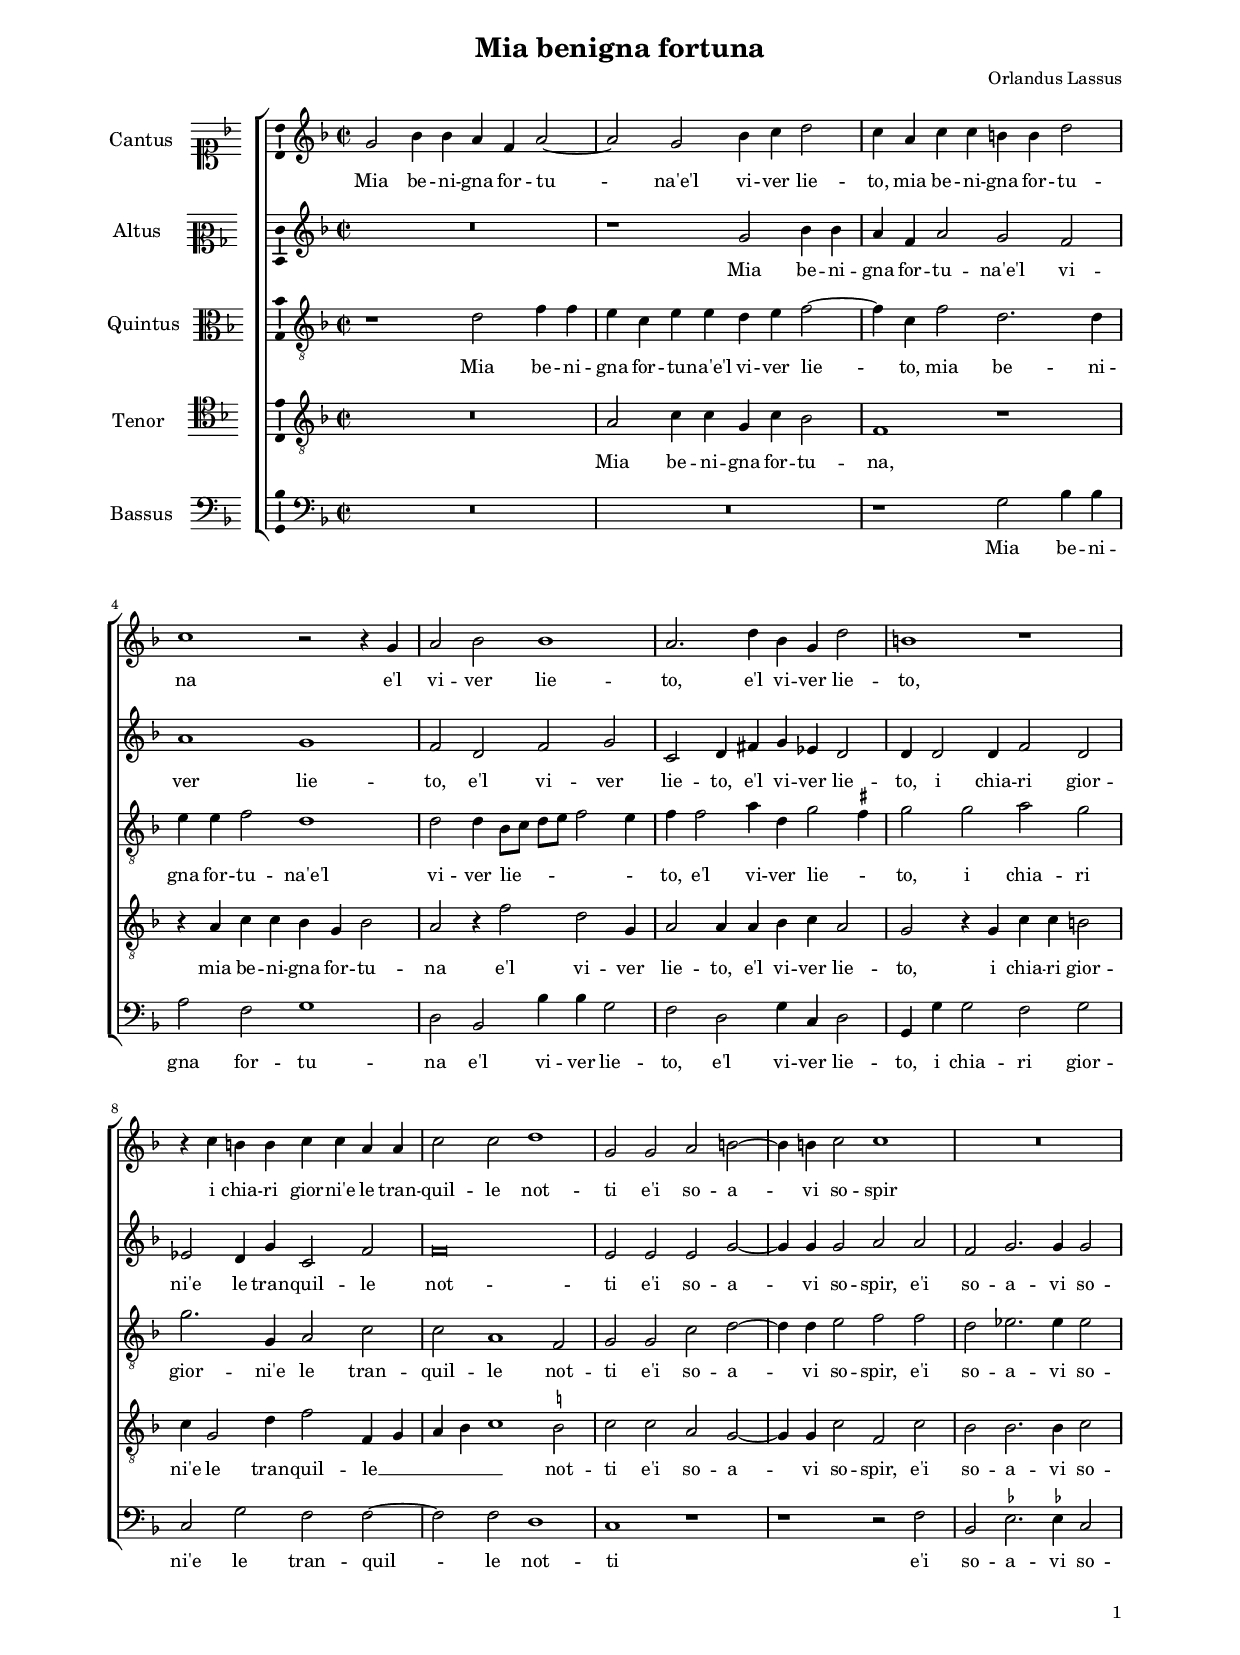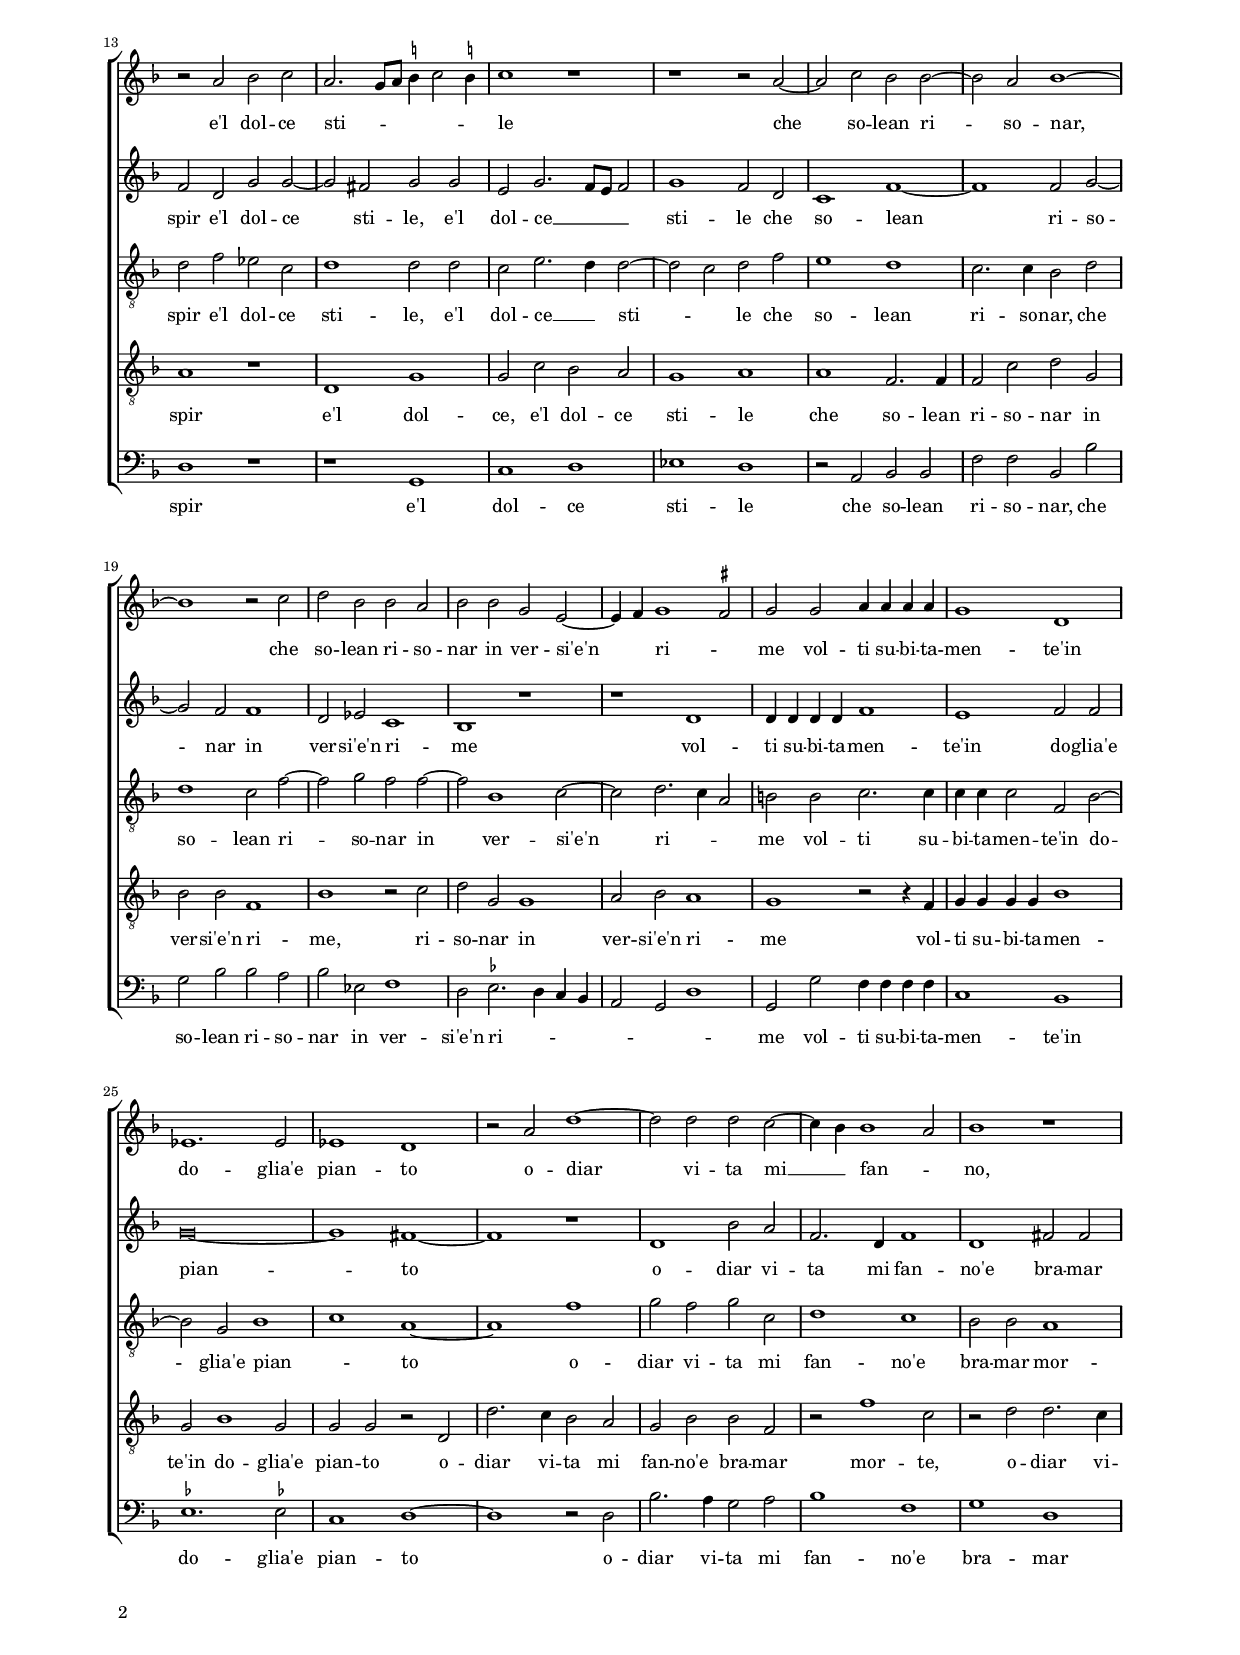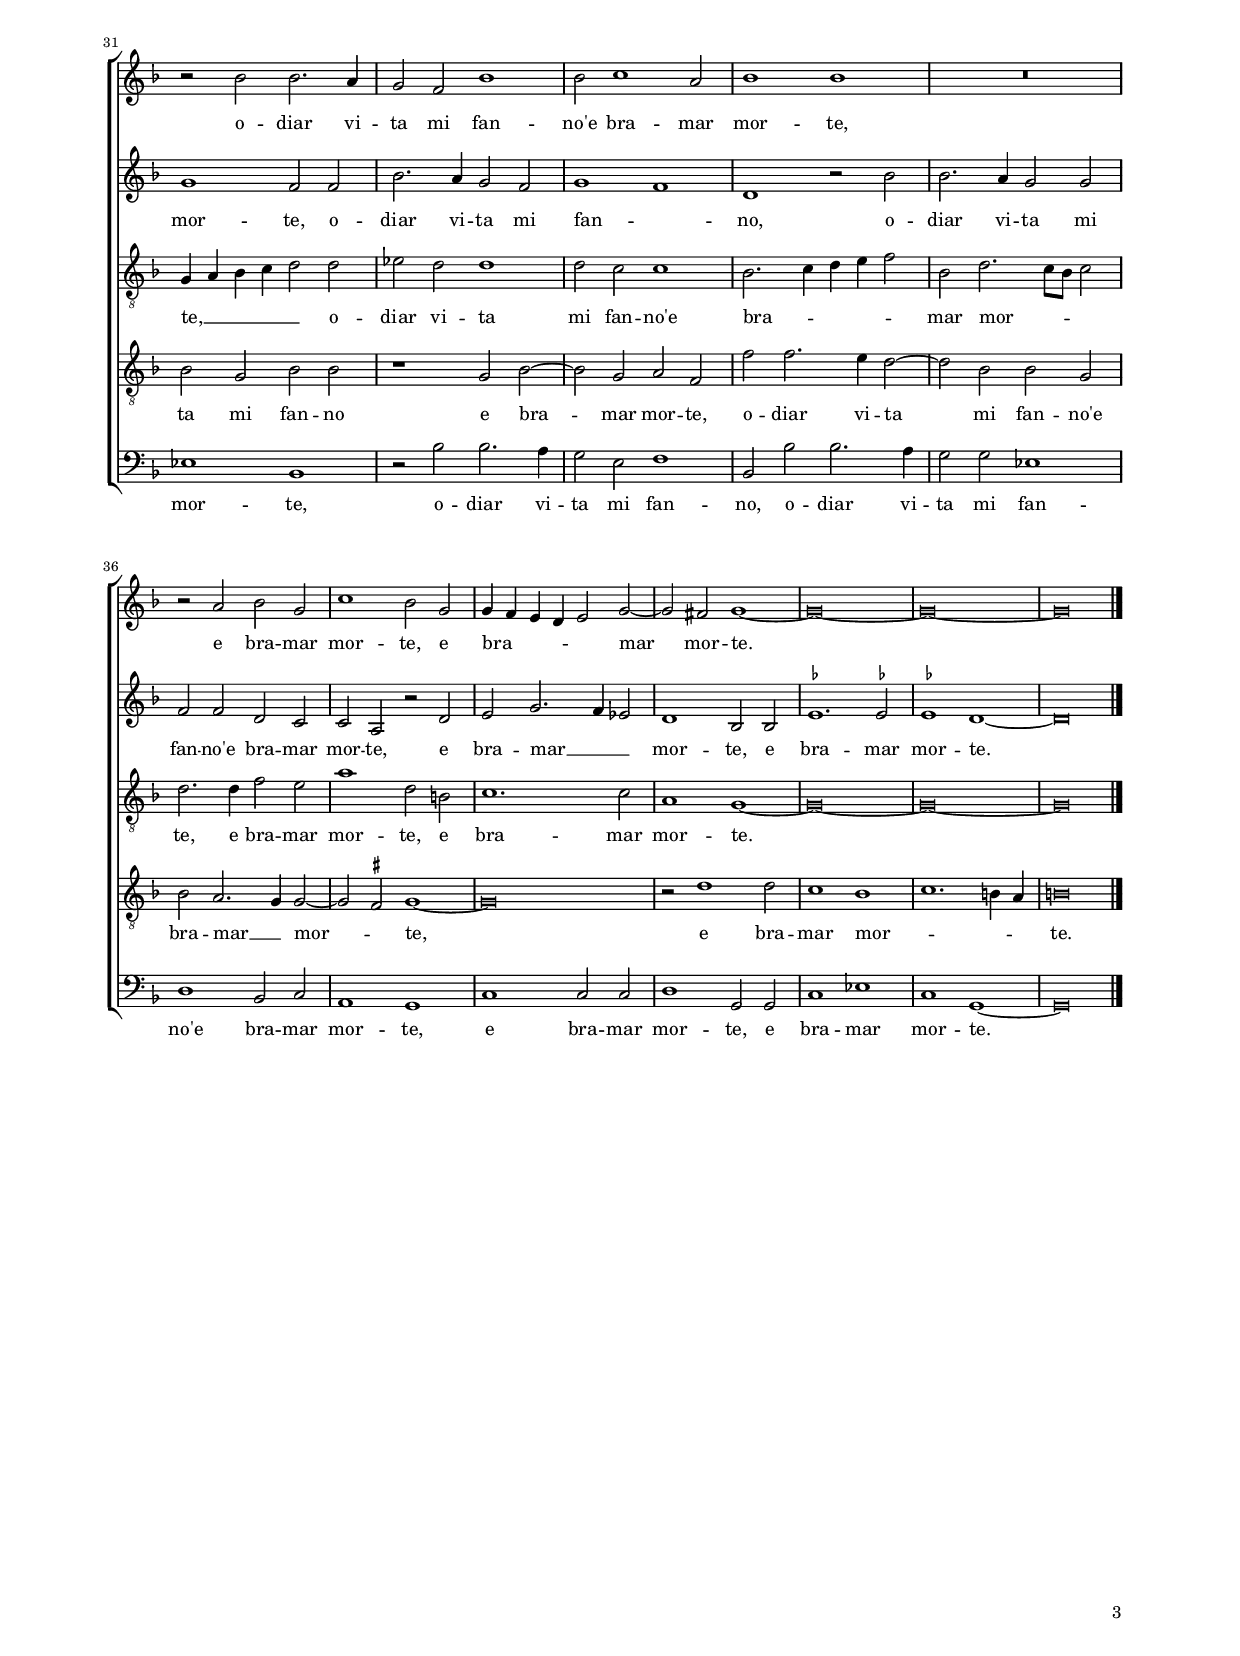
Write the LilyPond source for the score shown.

\header
{
  title="Mia benigna fortuna"
  composer="Orlandus Lassus"
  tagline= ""
}

\version "2.24.1"
\language deutsch
#(set-global-staff-size 15)
% #(set-default-paper-size "letter")
#(ly:set-option 'point-and-click #f)

	
\paper
	{
	top-margin = 1.7 \cm
	bottom-margin = 1.1 \cm
	left-margin = 2 \cm
	right-margin = 2 \cm
	ragged-bottom = ##f
	ragged-last-bottom = ##t
	print-page-number = ##f
	system-system-spacing = #'((basic-distance . 16) (minimum-distance . 14) (padding . 5) (strechability . 150))
	oddFooterMarkup=\markup   \fill-line { "" \fromproperty #'page:page-number-string }
	evenFooterMarkup=\markup  \fill-line { \fromproperty #'page:page-number-string "" }
	last-bottom-spacing = #'((basic-distance . 12) (minimum-distance . 7) (padding . 4))
	system-count = 8
	page-count = 3
%	systems-per-page = 3
%	min-systems-per-page = 3
	markup-system-spacing.basic-distance = #12
	}

	
global = {
	\key f \major
	\time 2/2 \set Score.measureLength = #(ly:make-moment 2/1)
	\skip 1*2*42 \bar "|."
	}

	ficta = { \once \set suggestAccidentals = ##t }
	
	forget = #(define-music-function (music) (ly:music?) #{
		\accidentalStyle forget
		$music
		\accidentalStyle default
		#})
	
	m = \melisma
	me = \melismaEnd



incipitcantus = \markup { \score {
	{
	\set Staff.instrumentName = \markup { \fontsize #1 "Cantus" }
	\key f \major
	\clef soprano
	s4 \bar ""
	}
	\layout  {
	raggedright = ##t
	indent = 1.6 \cm
	line-width = 2.4\cm
	\context { \Staff \remove Time_signature_engraver }
	\override Staff.Clef.Y-extent = #'(0 . 0)
	}} \hspace #1 }
	
      
incipitaltus = \markup { \score {
	{
	\set Staff.instrumentName = \markup { \fontsize #1 "Altus" }
	\key f \major
	\clef mezzosoprano
	s4 \bar ""
	}
	\layout  {
	raggedright = ##t
	indent = 1.6 \cm
	line-width = 2.4\cm
	\context { \Staff \remove Time_signature_engraver }
	\override Staff.Clef.Y-extent = #'(0 . 0)
	}} \hspace #1 }
      
      
incipitquintus = \markup { \score {
	{
	\set Staff.instrumentName = \markup { \fontsize #1 "Quintus" }
	\key f \major
	\clef alto
	s4 \bar ""
	}
	\layout  {
	raggedright = ##t
	indent = 1.6 \cm
	line-width = 2.4\cm
	\context { \Staff \remove Time_signature_engraver }
	\override Staff.Clef.Y-extent = #'(0 . 0)
	}} \hspace #1 }


incipittenor = \markup { \score {
	{
	\set Staff.instrumentName = \markup { \fontsize #1 "Tenor" }
	\key f \major
	\clef tenor
	s4 \bar ""
	}
	\layout  {
	raggedright = ##t
	indent = 1.6 \cm
	line-width = 2.4\cm
	\context { \Staff \remove Time_signature_engraver }
	\override Staff.Clef.Y-extent = #'(0 . 0)
	}} \hspace #1 }
      
      
incipitbassus = \markup { \score {
	{
	\set Staff.instrumentName = \markup { \fontsize #1 "Bassus" }
	\key f \major
	\clef bass
	s4 \bar ""
	}
	\layout  {
	raggedright = ##t
	indent = 1.6 \cm
	line-width = 2.4\cm
	\context { \Staff \remove Time_signature_engraver }
	\override Staff.Clef.Y-extent = #'(0 . 0)
	}} \hspace #1 }


cantus =  \relative c''
	{
	g2 b4 b a f a2~
	a2 g b4 c d2
	c4 a c c h h d2
	c1 r2 r4 g
%5
	a2 b b1 |
	a2. d4 b g d'2
	h1 r
	r4 c h h c c a a
	c2 c d1
%10
	g,2 g a h~ |
	h4 h c2 c1
	R\breve
	r2 a b c
	a2. \m g8 a \ficta h4 c2 \ficta h!4 \me
%15
	c1 r |
	r1 r2 a~
	a2 c b b~
	b2 a b1~
	b1 r2 c
%20
	d2 b b a |
	b2 b g e~
	e4 \m f \me g1 \m \ficta fis2 \me
	g2 g a4 a a a
	g1 d
%25
	es1. es2 |
	es1 d
	r2 a' d1~
	d2 d d c~
	c4 \m b \me b1 \m a2 \me
%30
	b1 r |
	r2 b b2. a4
	g2 f b1
	b2 c1 a2
	b1 b
%35
	R\breve |
	r2 a b g
	c1 b2 g
	g4 \m f e d e2 \me g~
	g2 fis g1~
%40
	g\breve~ |
	g\breve~
	g\breve |
	}


altus =  \relative c'
	{
	R\breve
	r1 g'2 b4 b
	a4 f a2 g f
	a1 g
%5
	f2 d f g |
	c,2 d4 fis g es d2
	d4 d2 d4 f2 d
	es2 d4 g c,2 f
	f\breve
%10
	e2 e e g~ |
	g4 g g2 a a
	f2 g2. g4 g2
	f2 d g g~
	g2 fis g g
%15
	e2 g2. \m f8 e f2 \me |
	g1 f2 d
	c1 f~
	f1 f2 g~
	g2 f f1
%20
	d2 es c1 |
	b1 r
	r1 d
	d4 d d d f1
	e1 f2 f
%25
	g\breve~ |
	g1 fis~
	fis1 r
	d1 b'2 a
	f2. d4 f1
%30
	d1 fis2 fis |
	g1 f2 f
	b2. a4 g2 f
	g1 \m f \me
	d1 r2 b'
%35
	b2. a4 g2 g |
	f2 f d c
	c2 a r d
	e2 g2. \m f4 es2 \me
	d1 b2 b
%40
	\ficta es1. \ficta es!2 |
	\ficta es1 d~
	d\breve |
	}


quintus  =  \relative c'
	{
	r1 d2 f4 f
	e4 c e e d e f2~
	f4 c f2 d2. d4
	e4 e f2 d1
%5
	d2 d4 b8 \m c d e f2 e4 \me |
	f4 f2 a4 d,4 g2 \m \ficta fis4 \me
	g2 g a g
	g2. g,4 a2 c
	c2 a1 f2
%10
	g2 g c d~ |
	d4 d e2 f f
	d2 es2. es4 es2
	d2 f es c
	d1 d2 d
%15
	c2 e2. \m d4 \me d2~ |
	d2 \m c \me d f
	e1 d
	c2. c4 b2 d
	d1 c2 f~
%20
	f2 g f f~ |
	f2 b,1 c2~
	c2 d2. \m c4 a2 \me
	h2 h c2. c4
	c4 c c2 f, b~
%25
	b2 g b1 \m |
	c1 \me a~
	a1 f'
	g2 f g c,
	d1 c
%30
	b2 b a1 |
	g4 \m a b c d2 \me d
	es2 d d1
	d2 c c1
	b2. \m c4 d e f2 \me
%35
	b,2 d2. \m c8 b c2 \me |
	d2. d4 f2 e
	a1 d,2 h
	c1. c2
	a1 g~
%40
	g\breve~ |
	g\breve~
	g\breve |
	}


tenor =  \relative c'
	{
	R\breve
	a2 c4 c g c b2
	f1 r
	r4 a c c b g b2
%5
	a2 r4 f'2 d g,4 |
	a2 a4 a b c a2
	g2 r4 g c c h2
	c4 g2 d'4 f2 f,4 \m g
	a4 b c1 \me \ficta h2
%10
	c2 c a g~ |
	g4 g c2 f, c'
	b2 b2. b4 c2
	a1 r
	d,1 g
%15
	g2 c b a |
	g1 a
	a1 f2. f4
	f2 c' d g,
	b2 b f1
%20
	b1 r2 c |
	d2 g, g1
	a2 b a1
	g1 r2 r4 f
	g4 g g g b1
%25
	g2 b1 g2 |
	g2 g r d
	d'2. c4 b2 a
	g2 b b f
	r2 f'1 c2
%30
	r2 d d2. c4 |
	b2 g b b
	r1 g2 b~
	b2 g a f
	f'2 f2. e4 d2~
%35
	d2 b b g |
	b2 a2. \m g4 \me g2~
	g2 \m \ficta fis2 \me g1~
	g\breve
	r2 d'1 d2
%40
	c1 b \m |
	c1. h4 a \me
	h\breve |
	}


bassus  =  \relative c
	{
	R\breve
	R\breve
	r1 g'2 b4 b
	a2 f g1
%5
	d2 b b'4 b g2 |
	f2 d g4 c, d2
	g,4 g' g2 f g
	c,2 g' f f~
	f2 f d1
%10
	c1 r |
	r1 r2 f
	b,2 \ficta es2. \ficta es!4 c2
	d1 r
	r1 g,
%15
	c1 d |
	es1 d
	r2 a b b
	f'2 f b, b'
	g2 b b a
%20
	b2 es, f1 |
	d2 \ficta es2. \m d4 c b
	a2 g d'1 \me
	g,2 g' f4 f f f
	c1 b
%25
	\ficta es1. \ficta es!2 |
	c1 d~
	d1 r2 d
	b'2. a4 g2 a
	b1 f
%30
	g1 d |
	es1 b
	r2 b' b2. a4
	g2 e f1
	b,2 b' b2. a4
%35
	g2 g es1 |
	d1 b2 c
	a1 g
	c1 c2 c
	d1 g,2 g
%40
	c1 es |
	c1 g~
	g\breve |
	}

lyricscantus = \lyricmode {
	Mia be -- ni -- gna for -- tu -- na'e'l vi -- ver lie -- to,
	mia be -- ni -- gna for -- tu -- na e'l vi -- ver lie -- to,
	e'l vi -- ver lie -- to,
	i chia -- ri gior -- ni'e le tran -- quil -- le not -- ti
	e'i so -- a -- vi so -- spir e'l dol -- ce sti -- le
	che so -- lean ri -- so -- nar,
	che so -- lean ri -- so -- nar in ver -- si'e'n ri -- me
	vol -- ti su -- bi -- ta -- men -- te'in do -- glia'e pian -- to
	o -- diar vi -- ta mi __ fan -- no,
	o -- diar vi -- ta mi fan -- no'e bra -- mar mor -- te,
	e bra -- mar mor -- te,
	e bra -- mar mor -- te.
	}


lyricsaltus = \lyricmode {
	Mia be -- ni -- gna for -- tu -- na'e'l vi -- ver lie -- to,
	e'l vi -- ver lie -- to,
	e'l vi -- ver lie -- to,
	i chia -- ri gior -- ni'e le tran -- quil -- le not -- ti
	e'i so -- a -- vi so -- spir,
	e'i so -- a -- vi so -- spir e'l dol -- ce sti -- le,
	e'l dol -- ce __ sti -- le
	che so -- lean ri -- so -- nar in ver -- si'e'n ri -- me
	vol -- ti su -- bi -- ta -- men -- te'in do -- glia'e pian -- to
	o -- diar vi -- ta mi fan -- no'e bra -- mar mor -- te,
	o -- diar vi -- ta mi fan -- no,
	o -- diar vi -- ta mi fan -- no'e bra -- mar mor -- te,
	e bra -- mar __ mor -- te,
	e bra -- mar mor -- te.
	}


lyricsquintus = \lyricmode {
	Mia be -- ni -- gna for -- tu -- na'e'l vi -- ver lie -- to,
	mia be -- ni -- gna for -- tu -- na'e'l vi -- ver lie -- to,
	e'l vi -- ver lie -- to,
	i chia -- ri gior -- ni'e le tran -- quil -- le not -- ti
	e'i so -- a -- vi so -- spir,
	e'i so -- a -- vi so -- spir e'l dol -- ce sti -- le,
	e'l dol -- ce __ sti -- le
	che so -- lean ri -- so -- nar,
	che so -- lean ri -- so -- nar in ver -- si'e'n ri -- me
	vol -- ti su -- bi -- ta -- men -- te'in do -- glia'e pian -- to
	o -- diar vi -- ta mi fan -- no'e bra -- mar mor -- te, __
	o -- diar vi -- ta mi fan -- no'e bra -- mar mor -- te,
	e bra -- mar mor -- te,
	e bra -- mar mor -- te.
	}


lyricstenor = \lyricmode {
	Mia be -- ni -- gna for -- tu -- na,
	mia be -- ni -- gna for -- tu -- na e'l vi -- ver lie -- to,
	e'l vi -- ver lie -- to,
	i chia -- ri gior -- ni'e le tran -- quil -- le __ not -- ti
	e'i so -- a -- vi so -- spir,
	e'i so -- a -- vi so -- spir e'l dol -- ce,
	e'l dol -- ce sti -- le
	che so -- lean ri -- so -- nar in ver -- si'e'n ri -- me,
	ri -- so -- nar in ver -- si'e'n ri -- me
	vol -- ti su -- bi -- ta -- men -- te'in do -- glia'e pian -- to
	o -- diar vi -- ta mi fan -- no'e bra -- mar mor -- te,
	o -- diar vi -- ta mi fan -- no e bra -- mar mor -- te,
	o -- diar vi -- ta mi fan -- no'e bra -- mar __ mor -- te,
	e bra -- mar mor -- te.
	}


lyricsbassus = \lyricmode {
	Mia be -- ni -- gna for -- tu -- na e'l vi -- ver lie -- to,
	e'l vi -- ver lie -- to,
	i chia -- ri gior -- ni'e le tran -- quil -- le not -- ti
	e'i so -- a -- vi so -- spir e'l dol -- ce sti -- le
	che so -- lean ri -- so -- nar,
	che so -- lean ri -- so -- nar in ver -- si'e'n ri -- me
	vol -- ti su -- bi -- ta -- men -- te'in do -- glia'e pian -- to
	o -- diar vi -- ta mi fan -- no'e bra -- mar mor -- te,
	o -- diar vi -- ta mi fan -- no,
	o -- diar vi -- ta mi fan -- no'e bra -- mar mor -- te,
	e bra -- mar mor -- te,
	e bra -- mar mor -- te.
	}


\score
{  
	\transpose c c {
	\new ChoirStaff \with { \override StaffGrouper.staff-staff-spacing.basic-distance = #12 }
	<<

	\new Staff << \global
	\new Voice="v1" {
		\set Staff.instrumentName=\incipitcantus
%		\set Staff.instrumentName= "S"
		\set Staff.midiInstrument = "reed organ"
		\clef violin
		\cantus }
	\new Lyrics \lyricsto "v1" {\lyricscantus }
	>>


	\new Staff << \global
	\new Voice="v2" {
		\set Staff.instrumentName=\incipitaltus
%		\set Staff.instrumentName= "A"
		\set Staff.midiInstrument = "reed organ"
		\clef violin 
		\altus}
	\new Lyrics \lyricsto "v2" {\lyricsaltus }
	>>


	\new Staff << \global
	\new Voice="v5" {
		\set Staff.instrumentName=\incipitquintus
%		\set Staff.instrumentName= "Q"
		\set Staff.midiInstrument = "reed organ"
		\clef "G_8"
		\quintus}
	\new Lyrics \lyricsto "v5" {\lyricsquintus }
	>>


	\new Staff << \global
	\new Voice="v3" {
		\set Staff.instrumentName=\incipittenor
%		\set Staff.instrumentName= "T"
		\set Staff.midiInstrument = "reed organ"
		\clef "G_8"
		\tenor }
	\new Lyrics \lyricsto "v3" {\lyricstenor }
	>>


	\new Staff << \global
	\new Voice="v4" {
		\set Staff.instrumentName=\incipitbassus
%		\set Staff.instrumentName= "B"
		\set Staff.midiInstrument = "reed organ"
		\clef bass 
		\bassus }
	\new Lyrics \lyricsto "v4" {\lyricsbassus}
	>>

	>>
	} % transpose

	\layout
	{
	indent = 2.5\cm
	\context { \Lyrics \override VerticalAxisGroup.nonstaff-relatedstaff-spacing.padding = #1.4 }
	\context { \Staff \override TimeSignature.break-visibility = #end-of-line-invisible }
	\context { \Staff \consists Ambitus_engraver }
	\context { \Score \override BarNumber.padding = #2 }
	\context { \Voice \override NoteHead.style = #'baroque }
	}
	
\midi
	{
	\tempo 2 = 85
	}
	
}


% EOF
